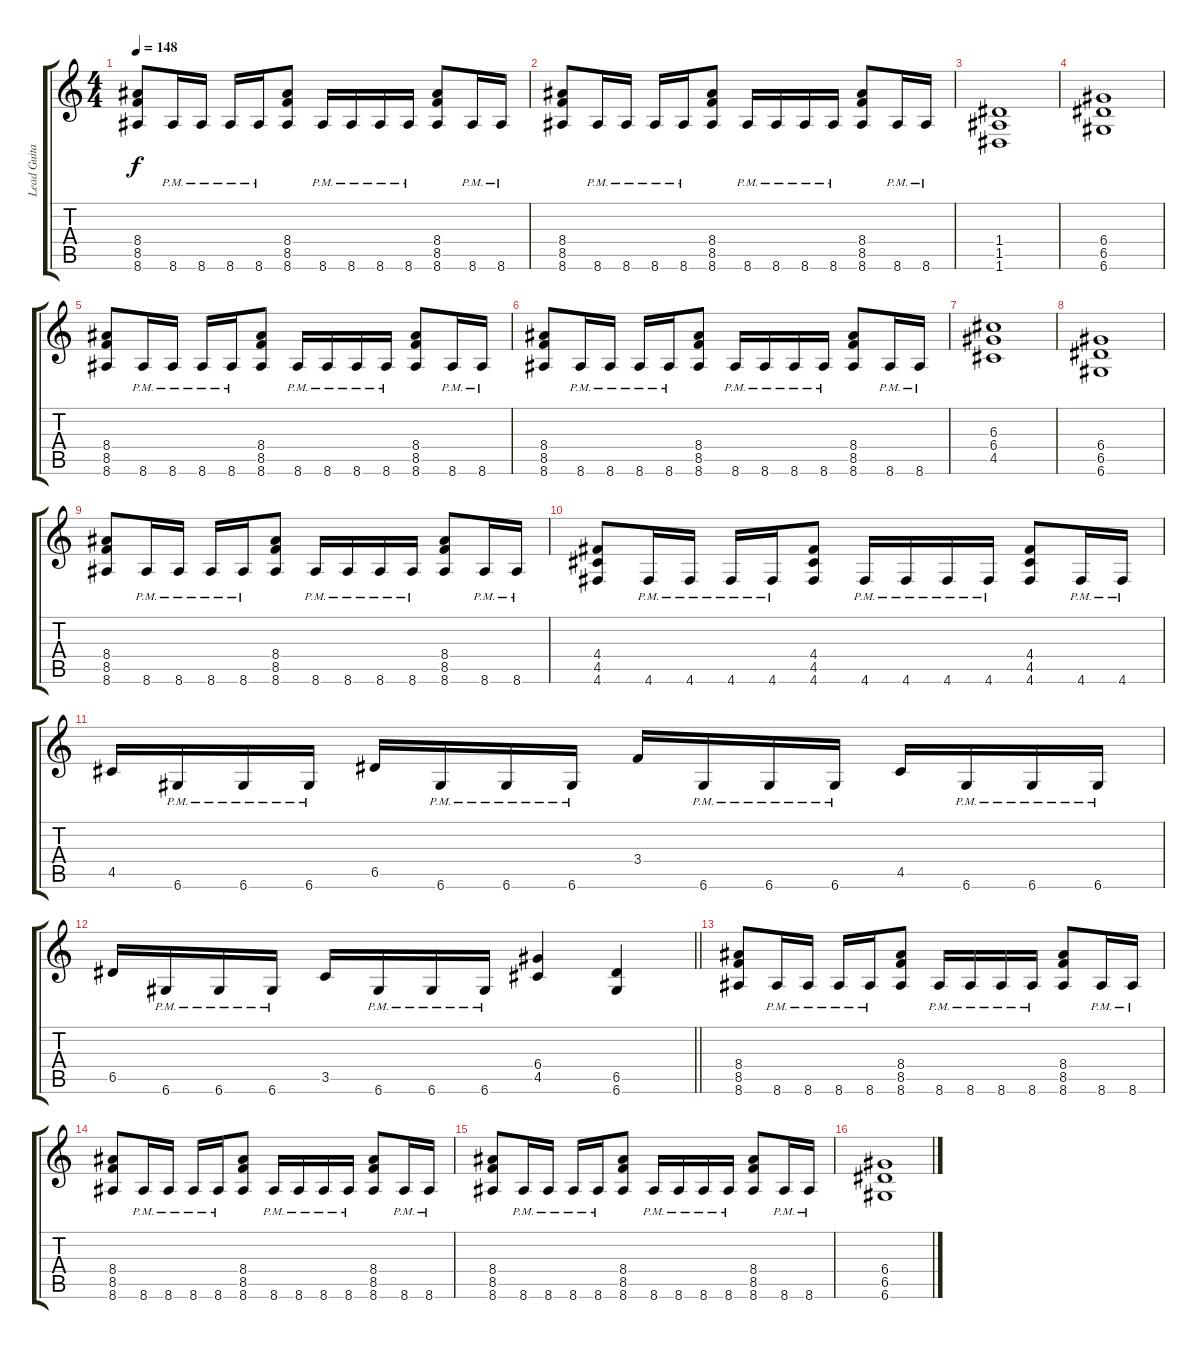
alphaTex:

\track ("Lead Guitar" "Lead Guita") {instrument overdrivenguitar}
\staff {score tabs}
\tuning (E4 B3 G3 D3 A2 D2) {hide}
\ts (4 4)
\tempo 148
\clef g2
\ks c
(8.4 8.5 8.6).8{dy f} 8.6{pm}.16 8.6{pm}.16 8.6{pm}.16 8.6{pm}.16 (8.4 8.5 8.6).8 8.6{pm}.16 8.6{pm}.16 8.6{pm}.16 8.6{pm}.16 (8.4 8.5 8.6).8 8.6{pm}.16 8.6{pm}.16 |
(8.4 8.5 8.6).8 8.6{pm}.16 8.6{pm}.16 8.6{pm}.16 8.6{pm}.16 (8.4 8.5 8.6).8 8.6{pm}.16 8.6{pm}.16 8.6{pm}.16 8.6{pm}.16 (8.4 8.5 8.6).8 8.6{pm}.16 8.6{pm}.16 |
(1.4 1.5 1.6).1 |
(6.4 6.5 6.6).1 |
(8.4 8.5 8.6).8 8.6{pm}.16 8.6{pm}.16 8.6{pm}.16 8.6{pm}.16 (8.4 8.5 8.6).8 8.6{pm}.16 8.6{pm}.16 8.6{pm}.16 8.6{pm}.16 (8.4 8.5 8.6).8 8.6{pm}.16 8.6{pm}.16 |
(8.4 8.5 8.6).8 8.6{pm}.16 8.6{pm}.16 8.6{pm}.16 8.6{pm}.16 (8.4 8.5 8.6).8 8.6{pm}.16 8.6{pm}.16 8.6{pm}.16 8.6{pm}.16 (8.4 8.5 8.6).8 8.6{pm}.16 8.6{pm}.16 |
(6.3 6.4 4.5).1 |
(6.4 6.5 6.6).1 |
(8.4 8.5 8.6).8 8.6{pm}.16 8.6{pm}.16 8.6{pm}.16 8.6{pm}.16 (8.4 8.5 8.6).8 8.6{pm}.16 8.6{pm}.16 8.6{pm}.16 8.6{pm}.16 (8.4 8.5 8.6).8 8.6{pm}.16 8.6{pm}.16 |
(4.4 4.5 4.6).8 4.6{pm}.16 4.6{pm}.16 4.6{pm}.16 4.6{pm}.16 (4.4 4.5 4.6).8 4.6{pm}.16 4.6{pm}.16 4.6{pm}.16 4.6{pm}.16 (4.4 4.5 4.6).8 4.6{pm}.16 4.6{pm}.16 |
4.5.16 6.6{pm}.16 6.6{pm}.16 6.6{pm}.16 6.5.16 6.6{pm}.16 6.6{pm}.16 6.6{pm}.16 3.4.16 6.6{pm}.16 6.6{pm}.16 6.6{pm}.16 4.5.16 6.6{pm}.16 6.6{pm}.16 6.6{pm}.16 |
\barLineRight lightlight
6.5.16 6.6{pm}.16 6.6{pm}.16 6.6{pm}.16 3.5.16 6.6{pm}.16 6.6{pm}.16 6.6{pm}.16 (6.4 4.5).4 (6.5 6.6).4 |
(8.4 8.5 8.6).8 8.6{pm}.16 8.6{pm}.16 8.6{pm}.16 8.6{pm}.16 (8.4 8.5 8.6).8 8.6{pm}.16 8.6{pm}.16 8.6{pm}.16 8.6{pm}.16 (8.4 8.5 8.6).8 8.6{pm}.16 8.6{pm}.16 |
(8.4 8.5 8.6).8 8.6{pm}.16 8.6{pm}.16 8.6{pm}.16 8.6{pm}.16 (8.4 8.5 8.6).8 8.6{pm}.16 8.6{pm}.16 8.6{pm}.16 8.6{pm}.16 (8.4 8.5 8.6).8 8.6{pm}.16 8.6{pm}.16 |
(8.4 8.5 8.6).8 8.6{pm}.16 8.6{pm}.16 8.6{pm}.16 8.6{pm}.16 (8.4 8.5 8.6).8 8.6{pm}.16 8.6{pm}.16 8.6{pm}.16 8.6{pm}.16 (8.4 8.5 8.6).8 8.6{pm}.16 8.6{pm}.16 |
(6.4 6.5 6.6).1
